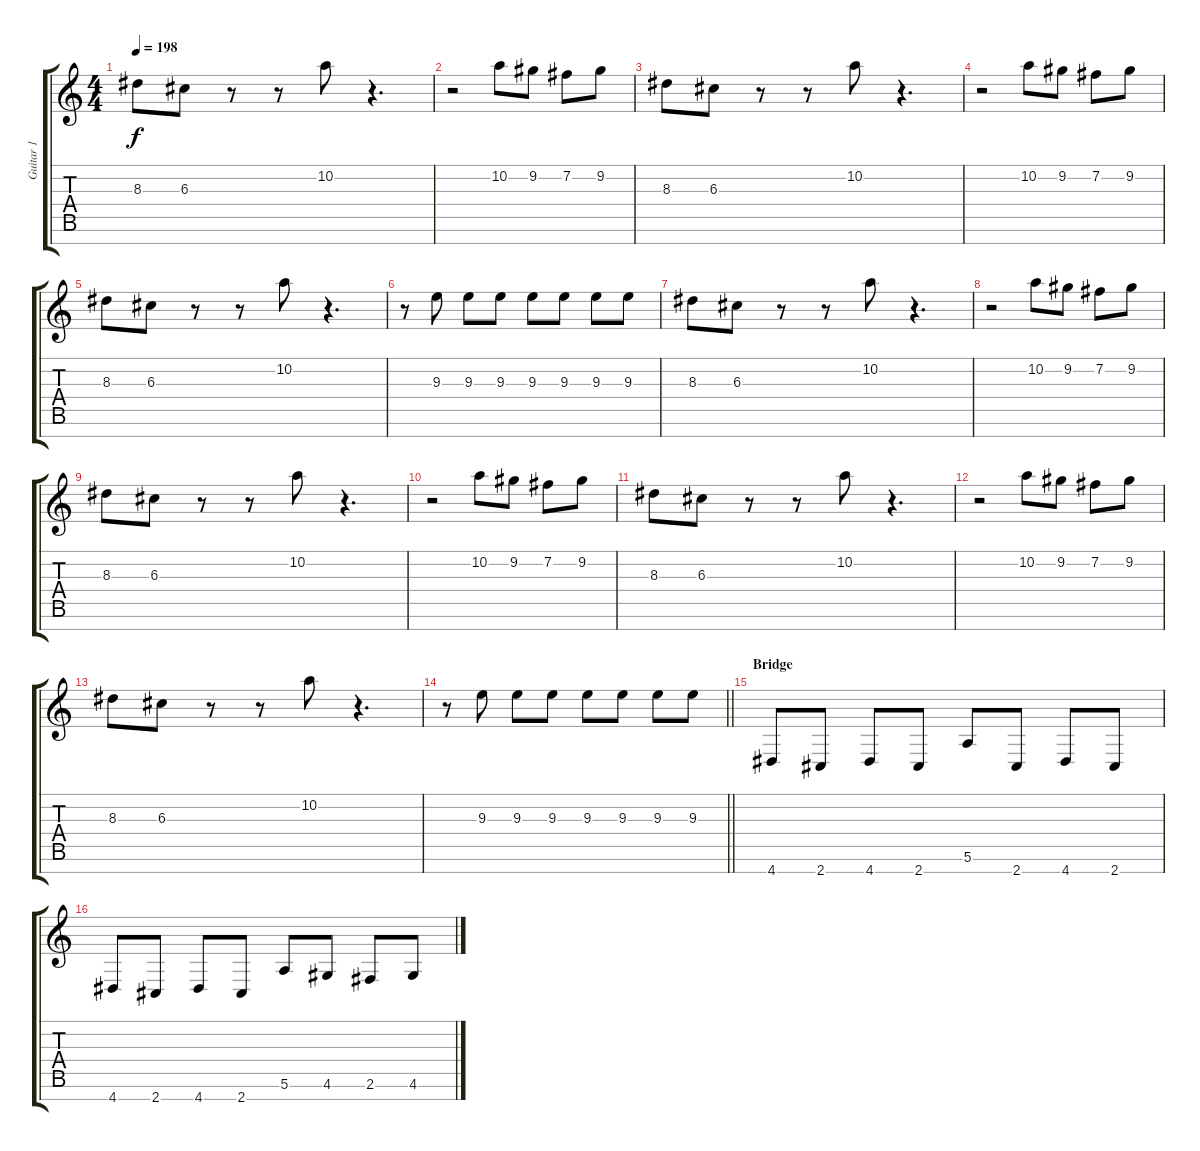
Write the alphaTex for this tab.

\track ("Guitar 1" "Guitar 1") {instrument electricguitarclean}
\staff {score tabs}
\tuning (E4 B3 G3 D3 A2 E2 B1) {hide}
\ts (4 4)
\tempo 198
\clef g2
\ks c
8.3.8{dy f} 6.3.8 r.8 r.8 10.2.8 r.4{d} |
r.2 10.2.8 9.2.8 7.2.8 9.2.8 |
8.3.8 6.3.8 r.8 r.8 10.2.8 r.4{d} |
r.2 10.2.8 9.2.8 7.2.8 9.2.8 |
8.3.8 6.3.8 r.8 r.8 10.2.8 r.4{d} |
r.8 9.3.8 9.3.8 9.3.8 9.3.8 9.3.8 9.3.8 9.3.8 |
8.3.8 6.3.8 r.8 r.8 10.2.8 r.4{d} |
r.2 10.2.8 9.2.8 7.2.8 9.2.8 |
8.3.8 6.3.8 r.8 r.8 10.2.8 r.4{d} |
r.2 10.2.8 9.2.8 7.2.8 9.2.8 |
8.3.8 6.3.8 r.8 r.8 10.2.8 r.4{d} |
r.2 10.2.8 9.2.8 7.2.8 9.2.8 |
8.3.8 6.3.8 r.8 r.8 10.2.8 r.4{d} |
\barLineRight lightlight
r.8 9.3.8 9.3.8 9.3.8 9.3.8 9.3.8 9.3.8 9.3.8 |
\section ("" "Bridge")
4.7.8{instrument distortionguitar} 2.7.8 4.7.8 2.7.8 5.6.8 2.7.8 4.7.8 2.7.8 |
4.7.8 2.7.8 4.7.8 2.7.8 5.6.8 4.6.8 2.6.8 4.6.8
